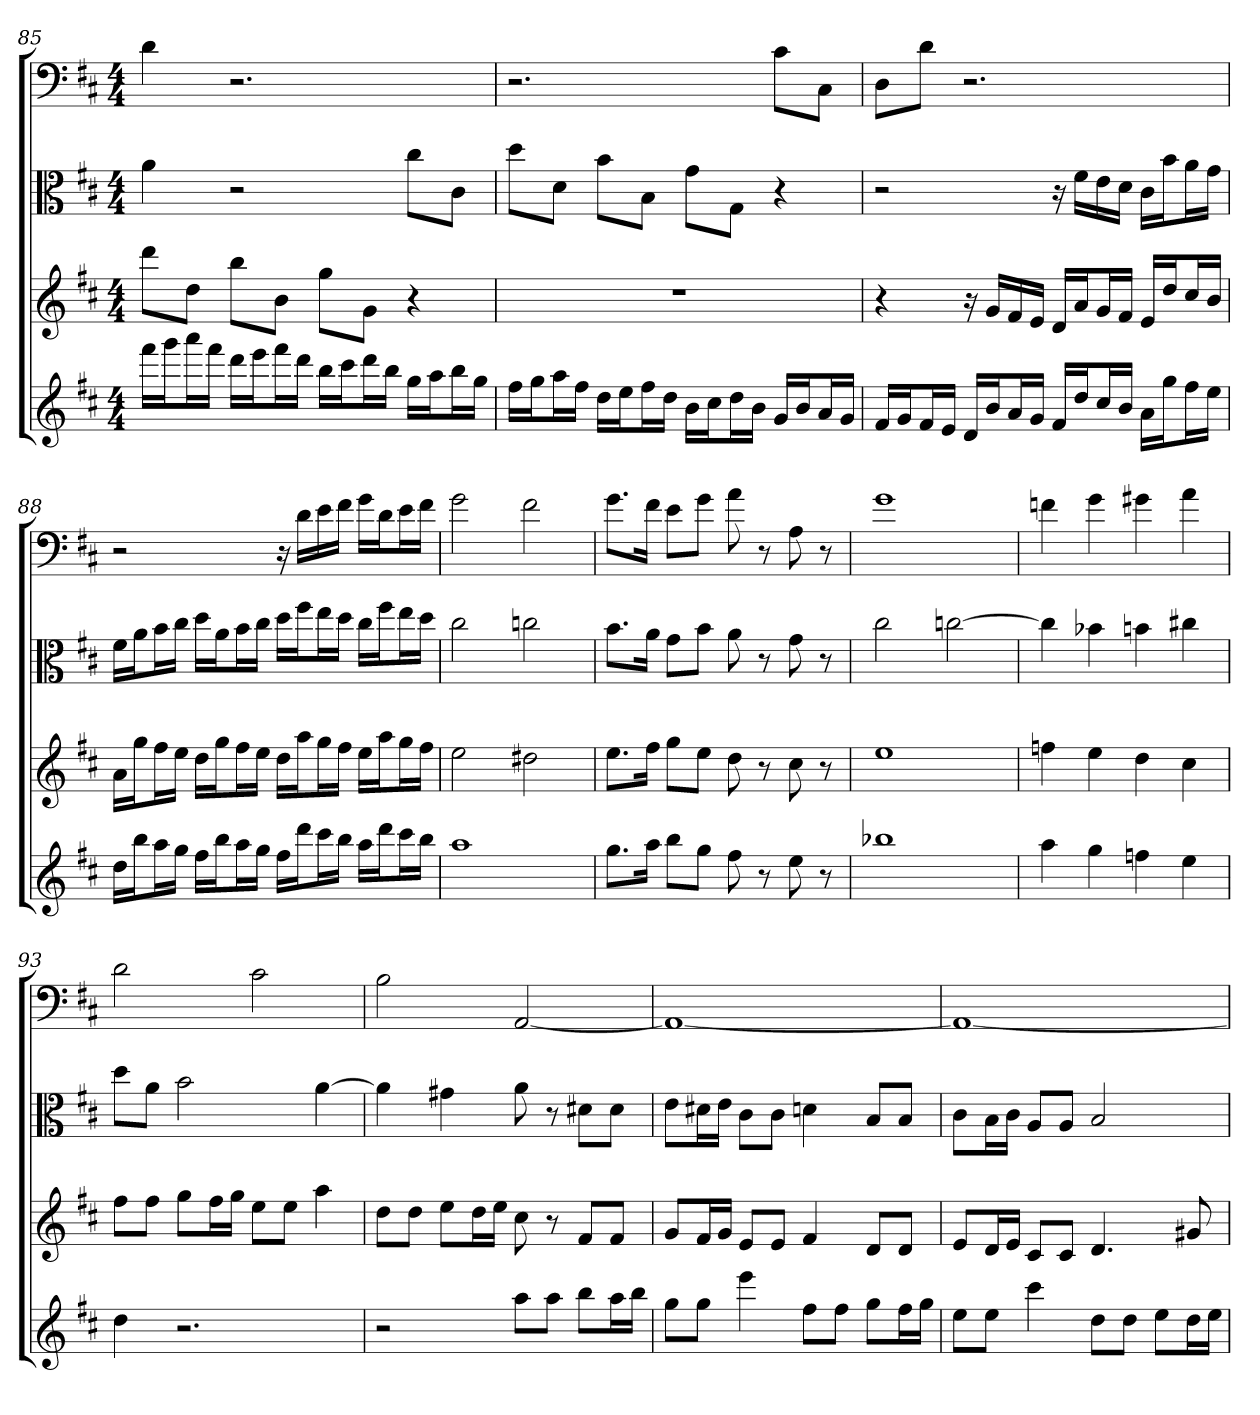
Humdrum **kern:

**kern	**kern	**kern	**kern
*part4	*part3	*part2	*part1
*staff4	*staff3	*staff2	*staff1
*	*	*clefC3	*clefF4
*k[f#c#]	*k[f#c#]	*k[f#c#]	*k[f#c#]
*D:	*D:	*D:	*D:
*M4/4	*M4/4	*M4/4	*M4/4
=85	=85	=85	=85
16fff#LL	8dddL	4a	4d
16gggJ	.	.	.
16aaaL	8ddJ	.	.
16fff#JJ	.	.	.
16dddLL	8bbL	2r	2.r
16eeeJ	.	.	.
16fff#L	8bJ	.	.
16dddJJ	.	.	.
16bbLL	8ggL	.	.
16ccc#J	.	.	.
16dddL	8gJ	.	.
16bbJJ	.	.	.
16ggLL	4r	8cc#\L	.
16aaJ	.	.	.
16bbL	.	8c#\J	.
16ggJJ	.	.	.
=86	=86	=86	=86
16ff#LL	1r	8dd\L	2.r
16ggJ	.	.	.
16aaL	.	8d\J	.
16ff#JJ	.	.	.
16ddLL	.	8b\L	.
16eeJ	.	.	.
16ff#L	.	8B\J	.
16ddJJ	.	.	.
16bLL	.	8g\L	.
16cc#J	.	.	.
16ddL	.	8G\J	.
16bJJ	.	.	.
16gLL	.	4r	8c#\L
16bJ	.	.	.
16aL	.	.	8C#\J
16gJJ	.	.	.
=87	=87	=87	=87
16f#LL	4r	2r	8D\L
16gJ	.	.	.
16f#L	.	.	8d\J
16eJJ	.	.	.
16dLL	16r	.	2.r
16bJ	16gLL	.	.
16aL	16f#	.	.
16gJJ	16eJJ	.	.
16f#LL	16dLL	16r	.
16ddJ	16aJ	16f#\LL	.
16cc#L	16gL	16e\	.
16bJJ	16f#JJ	16d\JJ	.
16aLL	16eLL	16c#\LL	.
16ggJ	16ddJ	16b\J	.
16ff#L	16cc#L	16a\L	.
16eeJJ	16bJJ	16g\JJ	.
=88	=88	=88	=88
16ddLL	16aLL	16f#\LL	2r
16bbJ	16ggJ	16a\J	.
16aaL	16ff#L	16b\L	.
16ggJJ	16eeJJ	16cc#\JJ	.
16ff#LL	16ddLL	16dd\LL	.
16bbJ	16ggJ	16a\J	.
16aaL	16ff#L	16b\L	.
16ggJJ	16eeJJ	16cc#\JJ	.
16ff#LL	16ddLL	16dd\LL	16r
16dddJ	16aaJ	16ff#\J	16d\LL
16ccc#L	16ggL	16ee\L	16e\
16bbJJ	16ff#JJ	16dd\JJ	16f#\JJ
16aaLL	16eeLL	16cc#\LL	16g\LL
16dddJ	16aaJ	16ff#\J	16d\J
16ccc#L	16ggL	16ee\L	16e\L
16bbJJ	16ff#JJ	16dd\JJ	16f#\JJ
=89	=89	=89	=89
1aa	2ee	2cc#	2g
.	2dd#X	2ccn	2f#
=90	=90	=90	=90
8.ggL	8.eeL	8.b\L	8.g\L
16aaJk	16ff#Jk	16a\Jk	16f#\Jk
8bbL	8ggL	8g\L	8e\L
8ggJ	8eeJ	8b\J	8g\J
8ff#	8dd	8a	8a
8r	8r	8r	8r
8ee	8cc#	8g	8A
8r	8r	8r	8r
=91	=91	=91	=91
1bb-X	1ee	2cc#	1g
.	.	[2ccn	.
=92	=92	=92	=92
4aa	4ffn	4cc]	4fn
4gg	4ee	4b-X	4g
4ffn	4dd	4bn	4g#X
4ee	4cc#	4cc#X	4a
=93	=93	=93	=93
4dd	8ff#L	8dd\L	2d
.	8ff#J	8a\J	.
2.r	8ggL	2b	.
.	16ff#L	.	.
.	16ggJJ	.	.
.	8eeL	.	2c#
.	8eeJ	.	.
.	4aa	[4a	.
=94	=94	=94	=94
2r	8ddL	4a]	2B
.	8ddJ	.	.
.	8eeL	4g#X	.
.	16ddL	.	.
.	16eeJJ	.	.
8aaL	8cc#	8a	[2AA
8aaJ	8r	8r	.
8bbL	8f#L	8d#X\L	.
16aaL	8f#J	8d#\J	.
16bbJJ	.	.	.
=95	=95	=95	=95
8ggL	8gL	8e\L	1AA_
8ggJ	16f#L	16d#X\L	.
.	16gJJ	16e\JJ	.
4eee	8eL	8c#\L	.
.	8eJ	8c#\J	.
8ff#L	4f#	4dn	.
8ff#J	.	.	.
8ggL	8dL	8B/L	.
16ff#L	8dJ	8B/J	.
16ggJJ	.	.	.
=96	=96	=96	=96
8eeL	8eL	8c#\L	1AA_
8eeJ	16dL	16B\L	.
.	16eJJ	16c#\JJ	.
4ccc#	8c#L	8A/L	.
.	8c#J	8A/J	.
8ddL	4.d	2B	.
8ddJ	.	.	.
8eeL	.	.	.
16ddL	8g#X	.	.
16eeJJ	.	.	.
=	=	=	=
*-	*-	*-	*-
